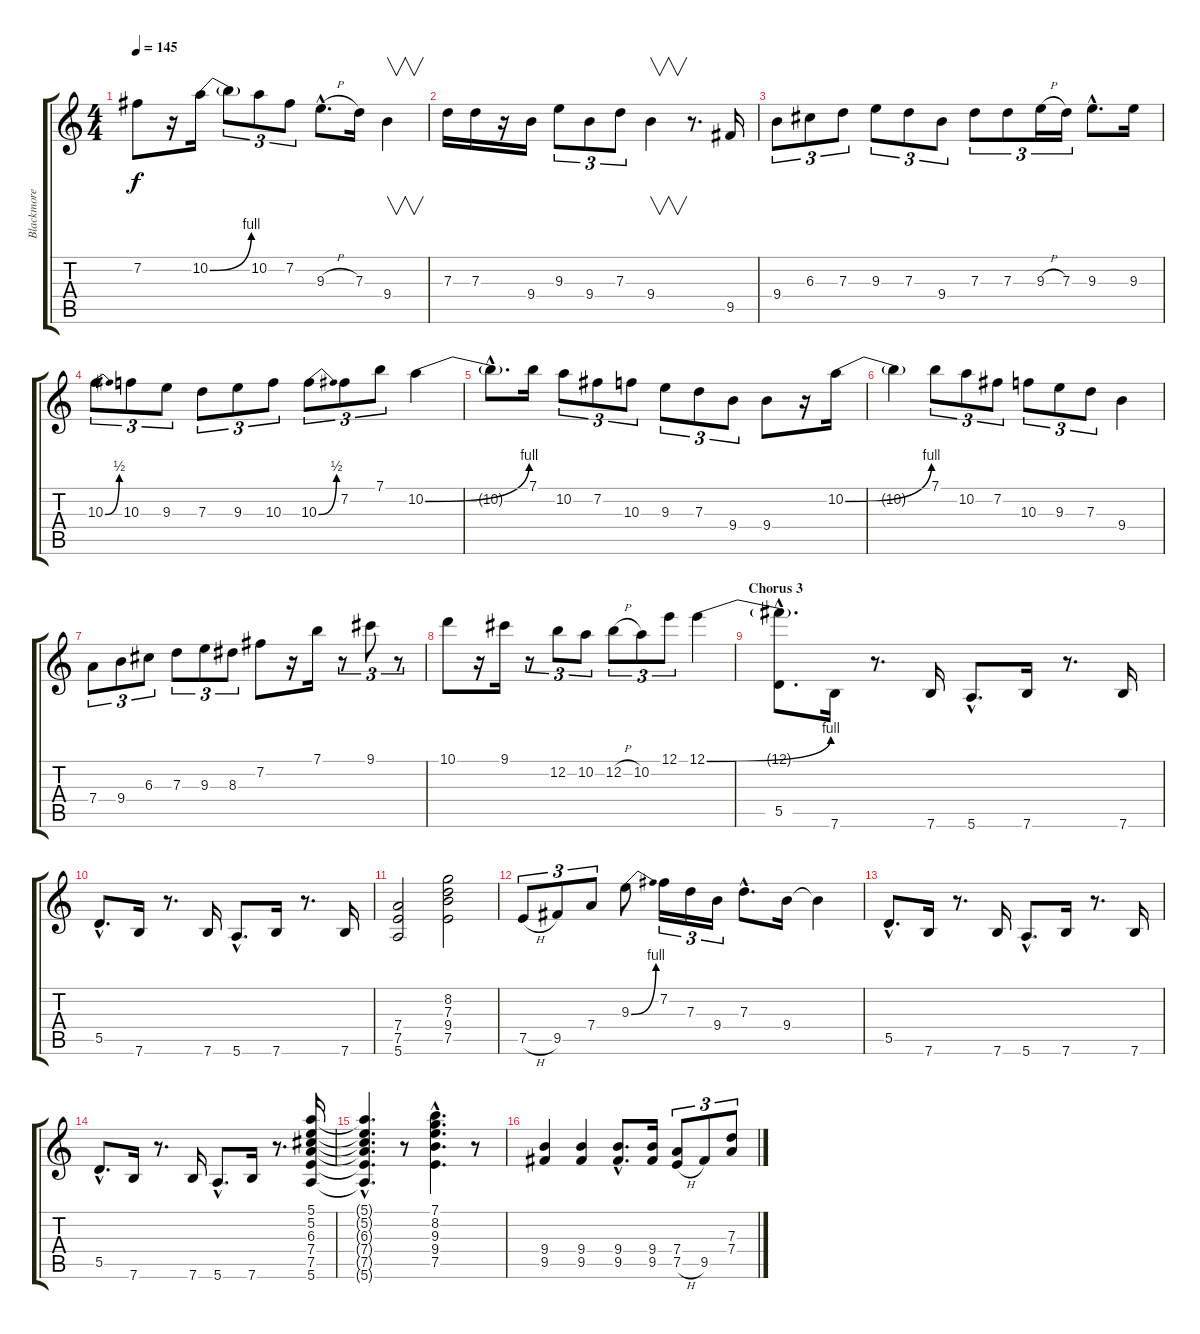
\track ("Blackmore" "Blackmore") {instrument overdrivenguitar}
\staff {score tabs}
\tuning (E4 B3 G3 D3 A2 E2) {hide}
\ts (4 4)
\tempo 145
\clef g2
\ks c
7.2.8{dy f} r.16 10.2{be (bend 0 0 60 4)}.16 10.2{t}.8{tu (3 2)} 10.2.8{tu (3 2)} 7.2.8{tu (3 2)} 9.3{h hac}.8{d} 7.3.16 9.4.4{v} |
7.3.16 7.3.16 r.16 9.4.16 9.3.8{tu (3 2)} 9.4.8{tu (3 2)} 7.3.8{tu (3 2)} 9.4.4{v} r.8{d} 9.5.16 |
9.4.8{tu (3 2)} 6.3.8{tu (3 2)} 7.3.8{tu (3 2)} 9.3.8{tu (3 2)} 7.3.8{tu (3 2)} 9.4.8{tu (3 2)} 7.3.8{tu (3 2)} 7.3.8{tu (3 2)} 9.3{h}.16{tu (3 2)} 7.3.16{tu (3 2)} 9.3{hac}.8{d} 9.3.16 |
10.3{be (bend 0 0 60 2)}.8{tu (3 2)} 10.3.8{tu (3 2)} 9.3.8{tu (3 2)} 7.3.8{tu (3 2)} 9.3.8{tu (3 2)} 10.3.8{tu (3 2)} 10.3{be (bend 0 0 60 2)}.8{tu (3 2)} 7.2.8{tu (3 2)} 7.1.8{tu (3 2)} 10.2{be (bend 0 0 60 4)}.4 |
10.2{hac t}.8{d} 7.1.16 10.2.8{tu (3 2)} 7.2.8{tu (3 2)} 10.3.8{tu (3 2)} 9.3.8{tu (3 2)} 7.3.8{tu (3 2)} 9.4.8{tu (3 2)} 9.4.8 r.16 10.2{be (bend 0 0 60 4)}.16 |
10.2{t}.4 7.1.8{tu (3 2)} 10.2.8{tu (3 2)} 7.2.8{tu (3 2)} 10.3.8{tu (3 2)} 9.3.8{tu (3 2)} 7.3.8{tu (3 2)} 9.4.4 |
7.4.8{tu (3 2)} 9.4.8{tu (3 2)} 6.3.8{tu (3 2)} 7.3.8{tu (3 2)} 9.3.8{tu (3 2)} 8.3.8{tu (3 2)} 7.2.8 r.16 7.1.16 r.8{tu (3 2)} 9.1.8{tu (3 2)} r.8{tu (3 2)} |
10.1.8 r.16 9.1.16 r.8{tu (3 2)} 12.2.8{tu (3 2)} 10.2.8{tu (3 2)} 12.2{h}.8{tu (3 2)} 10.2.8{tu (3 2)} 12.1.8{tu (3 2)} 12.1{be (bend 0 0 60 4)}.4 |
\section ("" "Chorus 3")
(12.1{hac t} 5.5{hac}).8{d} 7.6.16 r.8{d} 7.6.16 5.6{hac}.8{d} 7.6.16 r.8{d} 7.6.16 |
5.5{hac}.8{d} 7.6.16 r.8{d} 7.6.16 5.6{hac}.8{d} 7.6.16 r.8{d} 7.6.16 |
(7.4 7.5 5.6).2 (8.2 7.3 9.4 7.5).2 |
7.5{h}.8{tu (3 2)} 9.5.8{tu (3 2)} 7.4.8{tu (3 2)} 9.3{be (bend 0 0 60 4)}.8 7.2.16{tu (3 2)} 7.3.16{tu (3 2)} 9.4.16{tu (3 2)} 7.3{hac}.8{d} 9.4.16 9.4{t}.4 |
5.5{hac}.8{d} 7.6.16 r.8{d} 7.6.16 5.6{hac}.8{d} 7.6.16 r.8{d} 7.6.16 |
5.5{hac}.8{d} 7.6.16 r.8{d} 7.6.16 5.6{hac}.8{d} 7.6.16 r.8{d} (5.1 5.2 6.3 7.4 7.5 5.6).16 |
(5.1{hac t} 5.2{hac t} 6.3{hac t} 7.4{hac t} 7.5{hac t} 5.6{hac t}).4{d} r.8 (7.1{hac} 8.2{hac} 9.3{hac} 9.4{hac} 7.5{hac}).4{d} r.8 |
(9.4 9.5).4 (9.4 9.5).4 (9.4{hac} 9.5{hac}).8{d} (9.4 9.5).16 (7.4 7.5{h}).8{tu (3 2)} 9.5.8{tu (3 2)} (7.3 7.4).8{tu (3 2)}
